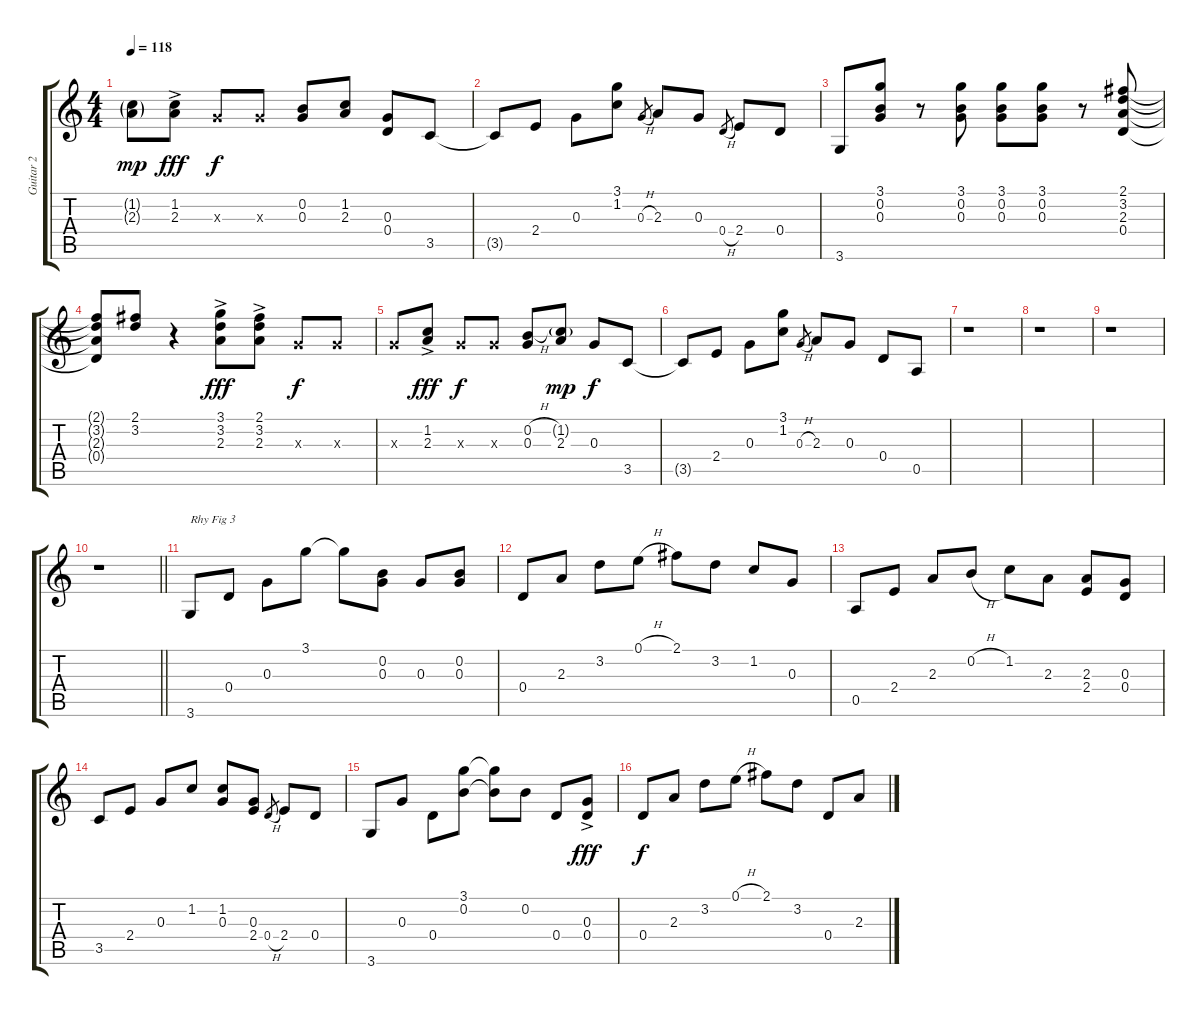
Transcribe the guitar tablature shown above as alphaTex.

\track ("Guitar 2" "Guitar 2") {instrument electricguitarclean}
\staff {score tabs}
\tuning (E4 B3 G3 D3 A2 E2) {hide}
\ts (4 4)
\tempo 118
\clef g2
\ks c
(1.2{g} 2.3{g}).8{dy mp} (1.2{ac} 2.3{ac}).8{dy fff} 0.3{x}.8{dy f} 0.3{x}.8 (0.2 0.3).8 (1.2 2.3).8 (0.3 0.4).8 3.5.8 |
3.5{t}.8 2.4.8 0.3.8 (3.1 1.2).8 0.3{h}.8{gr} 2.3.8 0.3.8 0.4{h}.8{gr} 2.4.8 0.4.8 |
3.6.8 (3.1 0.2 0.3).8 r.8 (3.1 0.2 0.3).8 (3.1 0.2 0.3).8 (3.1 0.2 0.3).8 r.8 (2.1 3.2 2.3 0.4).8 |
(2.1{t} 3.2{t} 2.3{t} 0.4{t}).8 (2.1 3.2).8 r.4 (3.1{ac} 3.2{ac} 2.3{ac}).8{dy fff} (2.1{ac} 3.2{ac} 2.3{ac}).8 0.3{x}.8{dy f} 0.3{x}.8 |
0.3{x}.8 (1.2{ac} 2.3{ac}).8{dy fff} 0.3{x}.8{dy f} 0.3{x}.8 (0.2{h} 0.3).8 (1.2{g} 2.3).8{dy mp} 0.3.8{dy f} 3.5.8 |
3.5{t}.8 2.4.8 0.3.8 (3.1 1.2).8 0.3{h}.8{gr} 2.3.8 0.3.8 0.4.8 0.5.8 |
r.1 |
r.1 |
r.1 |
\barLineRight lightlight
r.1 |
3.6.8{txt "Rhy Fig 3"} 0.4.8 0.3.8 3.1.8 3.1{t}.8 (0.2 0.3).8 0.3.8 (0.2 0.3).8 |
0.4.8 2.3.8 3.2.8 0.1{h}.8 2.1.8 3.2.8 1.2.8 0.3.8 |
0.5.8 2.4.8 2.3.8 0.2{h}.8 1.2.8 2.3.8 (2.3 2.4).8 (0.3 0.4).8 |
3.5.8 2.4.8 0.3.8 1.2.8 (1.2 0.3).8 (0.3 2.4).8 0.4{h}.8{gr} 2.4.8 0.4.8 |
3.6.8 0.3.8 0.4.8 (3.1 0.2).8 (3.1{t} 0.2{t}).8 0.2.8 0.4.8 (0.3{ac} 0.4{ac}).8{dy fff} |
0.4.8{dy f} 2.3.8 3.2.8 0.1{h}.8 2.1.8 3.2.8 0.4.8 2.3.8
